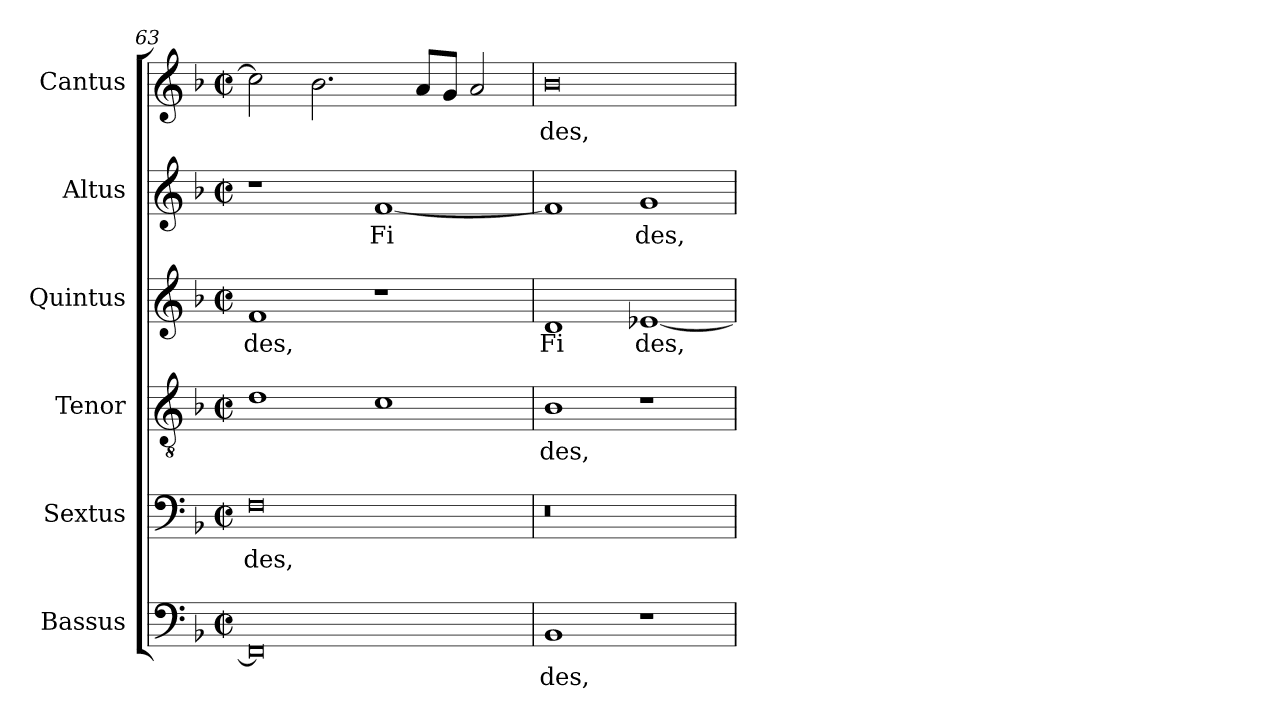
**kern	**text	**kern	**text	**kern	**text	**kern	**text	**kern	**text	**kern	**text
*part6	*part6	*part5	*part5	*part4	*part4	*part3	*part3	*part2	*part2	*part1	*part1
*staff6	*staff6	*staff5	*staff5	*staff4	*staff4	*staff3	*staff3	*staff2	*staff2	*staff1	*staff1
*I"Bassus	*	*I"Sextus	*	*I"Tenor	*	*I"Quintus	*	*I"Altus	*	*I"Cantus	*
*clefF4	*	*clefF4	*	*clefGv2	*	*clefG2	*	*clefG2	*	*clefG2	*
*k[b-]	*	*k[b-]	*	*k[b-]	*	*k[b-]	*	*k[b-]	*	*k[b-]	*
*F:	*	*F:	*	*F:	*	*F:	*	*F:	*	*F:	*
*M2/2	*	*M2/2	*	*M2/2	*	*M2/2	*	*M2/2	*	*M2/2	*
*met(c|)	*	*met(c|)	*	*met(c|)	*	*met(c|)	*	*met(c|)	*	*met(c|)	*
=63	=63	=63	=63	=63	=63	=63	=63	=63	=63	=63	=63
!	!	!	!LO:LY:b:cj	!	!	!	!LO:LY:b:cj	!	!	!	!
0FF]	.	0F	des,	1d	.	1f	-des,	1r	.	2cc\]	.
.	.	.	.	.	.	.	.	.	.	2.b-\	.
!	!	!	!	!	!	!	!	!	!LO:LY:b:cj	!	!
.	.	.	.	1c	.	1r	.	[>1f	Fi	.	.
.	.	.	.	.	.	.	.	.	.	8a/L	.
.	.	.	.	.	.	.	.	.	.	8g/J	.
.	.	.	.	.	.	.	.	.	.	2a/	.
!!LO:LB:g=z
=64	=64	=64	=64	=64	=64	=64	=64	=64	=64	=64	=64
!	!LO:LY:b:cj	!	!	!	!LO:LY:b:cj	!	!LO:LY:b:cj	!	!	!	!LO:LY:b:cj
1BB-	-des,	0r	.	1B-	-des,	1d	Fi	1f]	.	0b-	-des,
!	!	!	!	!	!	!	!LO:LY:b	!	!LO:LY:b:cj	!	!
1r	.	.	.	1r	.	[<1e-X	des,	1g	des,	.	.
=	=	=	=	=	=	=	=	=	=	=	=
*-	*-	*-	*-	*-	*-	*-	*-	*-	*-	*-	*-
